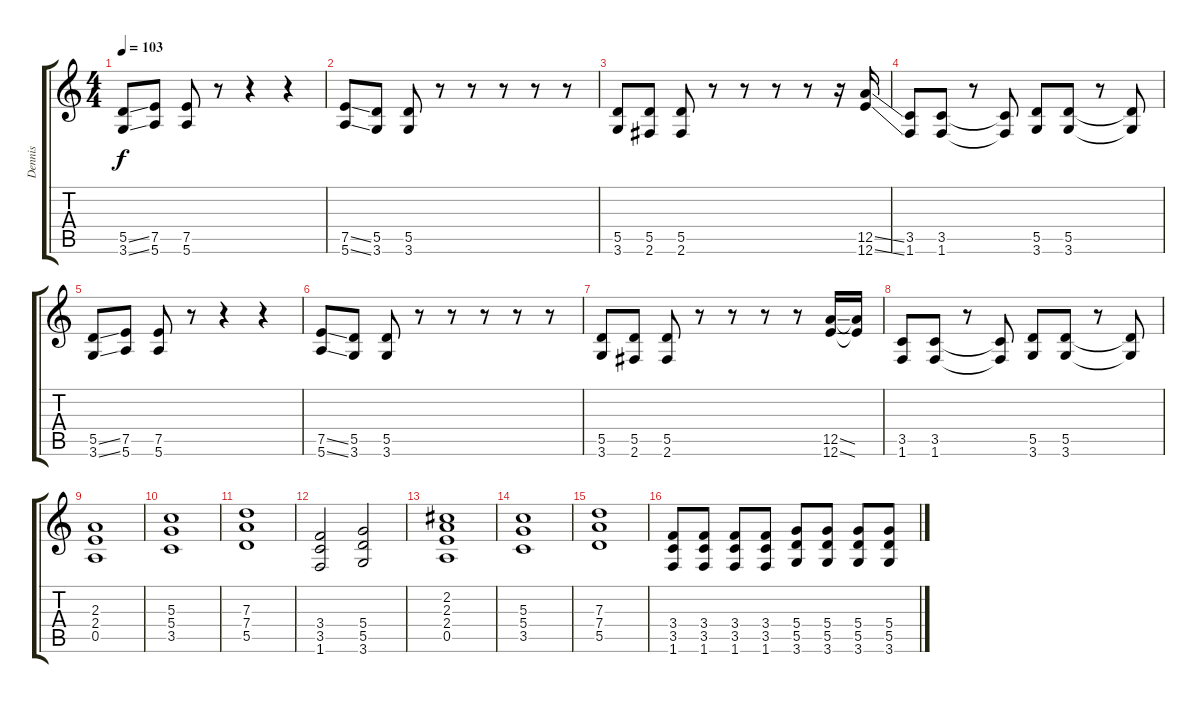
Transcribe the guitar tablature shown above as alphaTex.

\track ("Dennis" "Dennis") {instrument overdrivenguitar}
\staff {score tabs}
\tuning (E4 B3 G3 D3 A2 E2) {hide}
\ts (4 4)
\tempo 103
\clef g2
\ks c
(5.5{ss} 3.6{ss}).8{dy f} (7.5 5.6).8 (7.5 5.6).8 r.8 r.4 r.4 |
(7.5{ss} 5.6{ss}).8 (5.5 3.6).8 (5.5 3.6).8 r.8 r.8 r.8 r.8 r.8 |
(5.5 3.6).8 (5.5 2.6).8 (5.5 2.6).8 r.8 r.8 r.8 r.8 r.16 (12.5{ss} 12.6{ss}).16 |
(3.5 1.6).8 (3.5 1.6).8 r.8 (3.5{t} 1.6{t}).8 (5.5 3.6).8 (5.5 3.6).8 r.8 (5.5{t} 3.6{t}).8 |
(5.5{ss} 3.6{ss}).8 (7.5 5.6).8 (7.5 5.6).8 r.8 r.4 r.4 |
(7.5{ss} 5.6{ss}).8 (5.5 3.6).8 (5.5 3.6).8 r.8 r.8 r.8 r.8 r.8 |
(5.5 3.6).8 (5.5 2.6).8 (5.5 2.6).8 r.8 r.8 r.8 r.8 (12.5{ss} 12.6{ss}).16 (12.5{t} 12.6{t}).16 |
(3.5 1.6).8 (3.5 1.6).8 r.8 (3.5{t} 1.6{t}).8 (5.5 3.6).8 (5.5 3.6).8 r.8 (5.5{t} 3.6{t}).8 |
(2.3 2.4 0.5).1 |
(5.3 5.4 3.5).1 |
(7.3 7.4 5.5).1 |
(3.4 3.5 1.6).2 (5.4 5.5 3.6).2 |
(2.2 2.3 2.4 0.5).1 |
(5.3 5.4 3.5).1 |
(7.3 7.4 5.5).1 |
(3.4 3.5 1.6).8 (3.4 3.5 1.6).8 (3.4 3.5 1.6).8 (3.4 3.5 1.6).8 (5.4 5.5 3.6).8 (5.4 5.5 3.6).8 (5.4 5.5 3.6).8 (5.4 5.5 3.6).8
